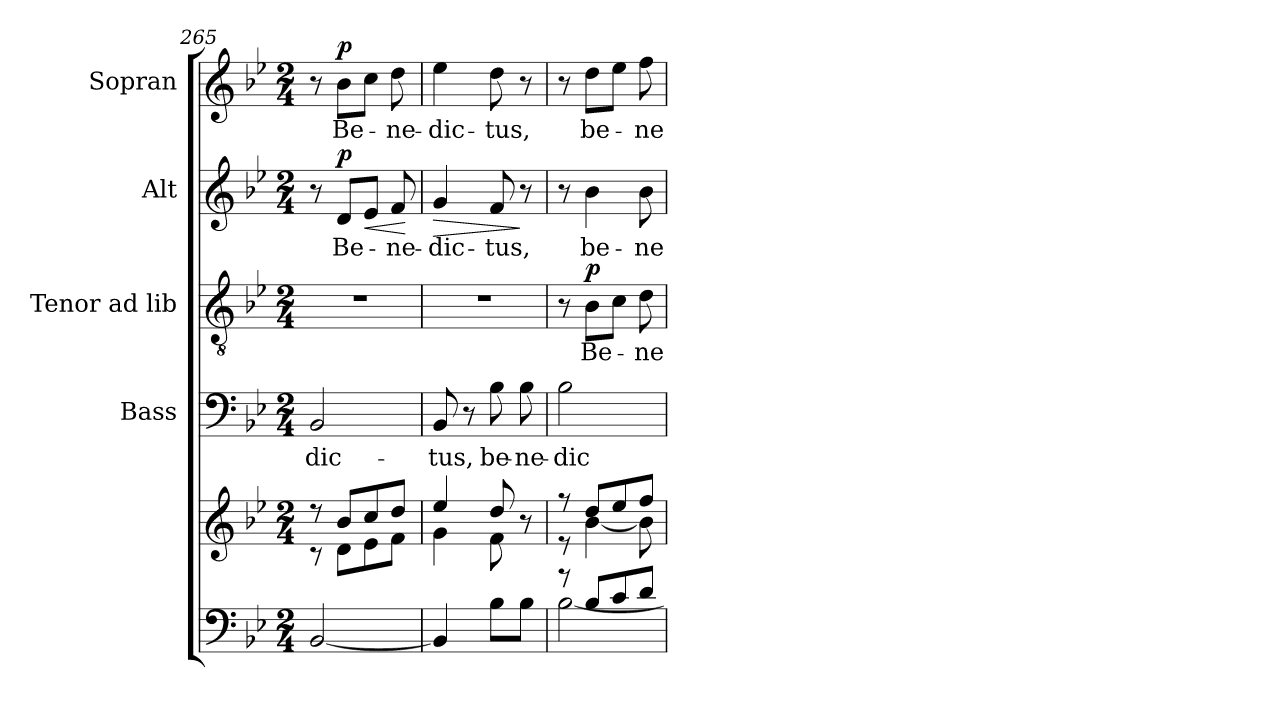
**kern	**kern	**kern	**text	**kern	**text	**dynam	**kern	**text	**dynam	**kern	**text	**dynam
*part5	*part5	*part4	*part4	*part3	*part3	*part3	*part2	*part2	*part2	*part1	*part1	*part1
*staff6	*staff5	*staff4	*staff4	*staff3	*staff3	*staff3	*staff2	*staff2	*staff2	*staff1	*staff1	*staff1
*	*	*I"Bass	*	*I"Tenor ad lib	*	*	*I"Alt	*	*	*I"Sopran	*	*
*	*	*I'B	*	*I'T	*	*	*I'A	*	*	*I'S	*	*
*clefF4	*clefG2	*clefF4	*	*clefGv2	*	*	*clefG2	*	*	*clefG2	*	*
*k[b-e-]	*k[b-e-]	*k[b-e-]	*	*k[b-e-]	*	*	*k[b-e-]	*	*	*k[b-e-]	*	*
*B-:	*B-:	*B-:	*	*B-:	*	*	*B-:	*	*	*B-:	*	*
*M2/4	*M2/4	*M2/4	*	*M2/4	*	*	*M2/4	*	*	*M2/4	*	*
=265	=265	=265	=265	=265	=265	=265	=265	=265	=265	=265	=265	=265
*	*^	*	*	*	*	*	*	*	*	*	*	*
!	!	!	!	!LO:LY:b	!	!	!	!	!	!	!	!	!
[2BB-/	8r	8r	2BB-/	-dic-	2r	.	.	8r	.	.	8r	.	.
!	!	!	!	!	!	!	!	!	!LO:LY:b	!LO:DY:a	!	!LO:LY:b	!LO:DY:a
.	8b-/L	8d\L	.	.	.	.	.	8d/L	Be-	p	8b-\L	Be-	p
!	!	!	!	!	!	!	!	!	!	!LO:HP:b	!	!	!
.	8cc/	8e-\	.	.	.	.	.	8e-/J	.	<	8cc\J	.	.
!	!	!	!	!	!	!	!	!	!LO:LY:b	!	!	!LO:LY:b	!
.	8dd/J	8f\J	.	.	.	.	.	8f/	-ne-	.	8dd\	-ne-	.
*	*v	*v	*	*	*	*	*	*	*	*	*	*	*
.	.	.	.	.	.	.	.	.	[	.	.	.
=266	=266	=266	=266	=266	=266	=266	=266	=266	=266	=266	=266	=266
*	*^	*	*	*	*	*	*	*	*	*	*	*
!	!	!	!	!LO:LY:b	!	!	!	!	!LO:LY:b	!LO:HP:b	!	!LO:LY:b	!
4BB-/]	4ee-/	4g\	8BB-/	-tus,	2r	.	.	4g/	-dic-	>	4ee-\	-dic-	.
.	.	.	8r	.	.	.	.	.	.	.	.	.	.
!	!	!	!	!LO:LY:b	!	!	!	!	!LO:LY:b	!	!	!LO:LY:b	!
8B-\L	8dd/	8f\	8B-\	be-	.	.	.	8f/	-tus,	.	8dd\	-tus,	.
!	!	!	!	!LO:LY:b	!	!	!	!	!	!	!	!	!
8B-\J	8r	8ryy	8B-\	-ne-	.	.	.	8r	.	]	8r	.	.
=267	=267	=267	=267	=267	=267	=267	=267	=267	=267	=267	=267	=267	=267
*^	*	*	*	*	*	*	*	*	*	*	*	*	*
!	!	!	!	!	!LO:LY:b	!	!	!	!	!	!	!	!	!
8rf	[<2B-\	8r	8r	2B-\	-dic-	8r	.	.	8r	.	.	8r	.	.
!	!	!	!	!	!	!	!LO:LY:b	!LO:DY:a	!	!LO:LY:b	!	!	!LO:LY:b	!
8B-/L	.	8dd/L	[<4b-\	.	.	8B-\L	Be-	p	4b-\	be-	.	8dd\L	be-	.
8c/	.	8ee-/	.	.	.	8c\J	.	.	.	.	.	8ee-\J	.	.
!	!	!	!	!	!	!	!LO:LY:b	!	!	!LO:LY:b	!	!	!LO:LY:b	!
8d/J	.	8ff/J	8b-\]	.	.	8d\	-ne-	.	8b-\	-ne-	.	8ff\	-ne-	.
*v	*v	*	*	*	*	*	*	*	*	*	*	*	*	*
*	*v	*v	*	*	*	*	*	*	*	*	*	*	*
=	=	=	=	=	=	=	=	=	=	=	=	=
*-	*-	*-	*-	*-	*-	*-	*-	*-	*-	*-	*-	*-
